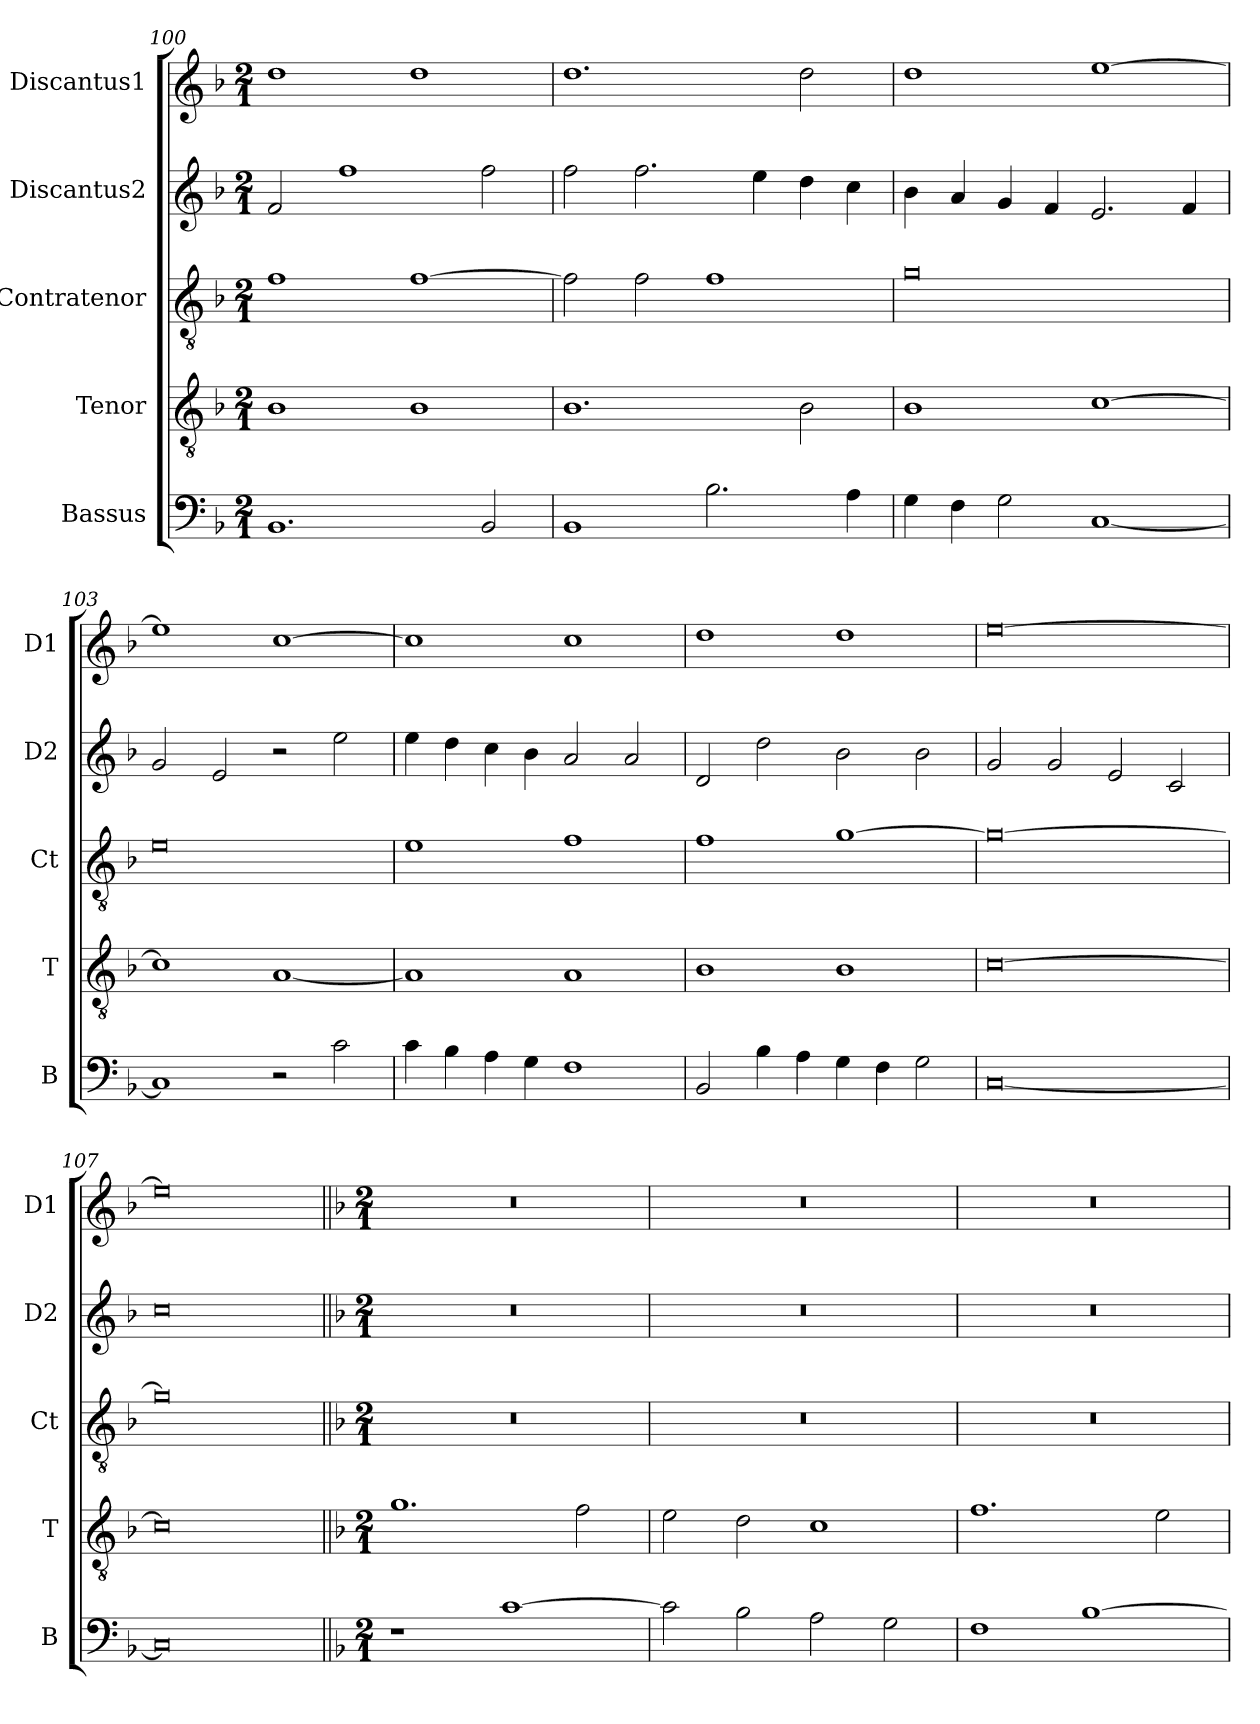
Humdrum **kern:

**kern	**kern	**kern	**kern	**kern
*part5	*part4	*part3	*part2	*part1
*staff5	*staff4	*staff3	*staff2	*staff1
*I"Bassus	*I"Tenor	*I"Contratenor	*I"Discantus2	*I"Discantus1
*I'B	*I'T	*I'Ct	*I'D2	*I'D1
*clefF4	*clefGv2	*clefGv2	*clefG2	*clefG2
*k[b-]	*k[b-]	*k[b-]	*k[b-]	*k[b-]
*M2/1	*M2/1	*M2/1	*M2/1	*M2/1
=100	=100	=100	=100	=100
1.BB-	1B-	1f	2f/	1dd
.	.	.	1ff	.
.	1B-	[1f	.	1dd
2BB-/	.	.	2ff\	.
=101	=101	=101	=101	=101
1BB-	1.B-	2f\]	2ff\	1.dd
.	.	2f\	2.ff\	.
2.B-\	.	1f	.	.
.	.	.	4ee\	.
.	2B-\	.	4dd\	2dd\
4A\	.	.	4cc\	.
=102	=102	=102	=102	=102
4G\	1B-	0g	4b-\	1dd
4F\	.	.	4a/	.
2G\	.	.	4g/	.
.	.	.	4f/	.
[1C	[1c	.	2.e/	[1ee
.	.	.	4f/	.
=103	=103	=103	=103	=103
1C]	1c]	0e	2g/	1ee]
.	.	.	2e/	.
2r	[1A	.	2r	[1cc
2c\	.	.	2ee\	.
=104	=104	=104	=104	=104
4c\	1A]	1e	4ee\	1cc]
4B-\	.	.	4dd\	.
4A\	.	.	4cc\	.
4G\	.	.	4b-\	.
1F	1A	1f	2a/	1cc
.	.	.	2a/	.
=105	=105	=105	=105	=105
2BB-/	1B-	1f	2d/	1dd
4B-\	.	.	2dd\	.
4A\	.	.	.	.
4G\	1B-	[1g	2b-\	1dd
4F\	.	.	.	.
2G\	.	.	2b-\	.
=106	=106	=106	=106	=106
[0C	[0c	0g_	2g/	[0ee
.	.	.	2g/	.
.	.	.	2e/	.
.	.	.	2c/	.
=107	=107	=107	=107	=107
0C]	0c]	0g]	0cc	0ee]
!!LO:LB:g=z
=108||	=108||	=108||	=108||	=108||
*k[b-]	*k[b-]	*k[b-]	*k[b-]	*k[b-]
*M2/1	*M2/1	*M2/1	*M2/1	*M2/1
1r	1.g	0r	0r	0r
[1c	.	.	.	.
.	2f\	.	.	.
=109	=109	=109	=109	=109
2c\]	2e\	0r	0r	0r
2B-\	2d\	.	.	.
2A\	1c	.	.	.
2G\	.	.	.	.
=110	=110	=110	=110	=110
1F	1.f	0r	0r	0r
[1B-	.	.	.	.
.	2e\	.	.	.
=	=	=	=	=
*-	*-	*-	*-	*-
